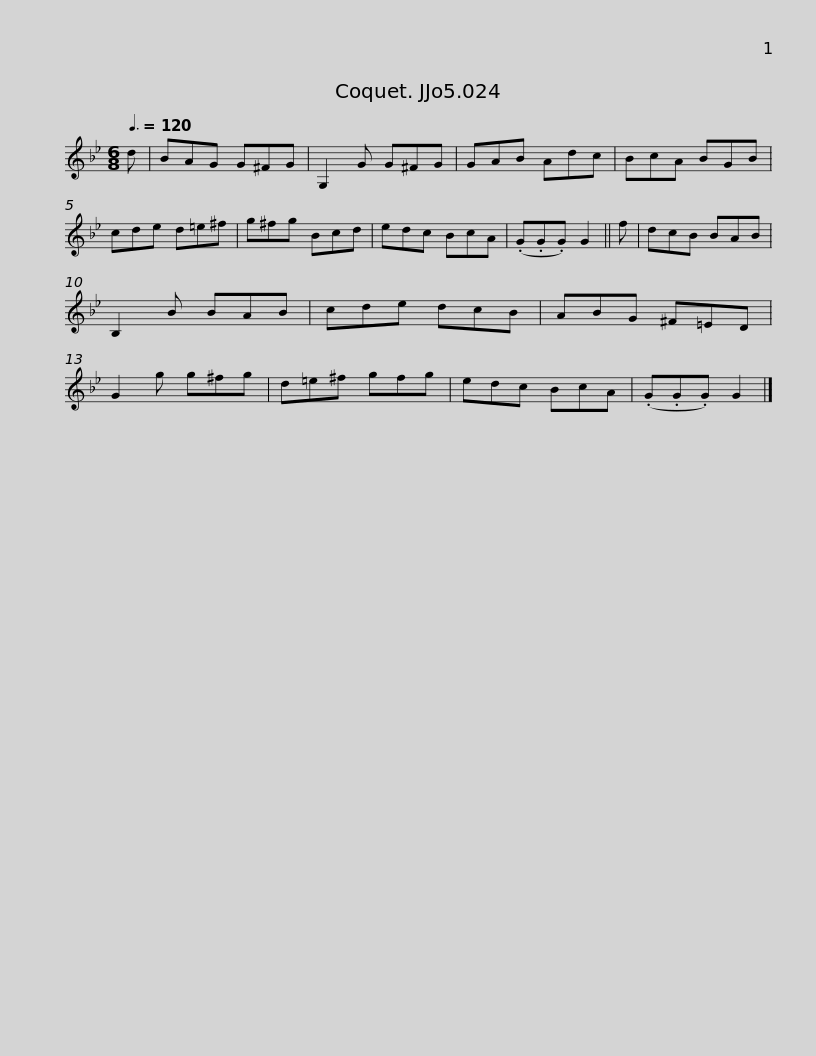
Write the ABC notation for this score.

X:1
L:1/8
Q:3/8=120
M:6/8
I:linebreak $
K:Gmin
V:1 treble
V:1
 d | BAG G^FG | G,2 G G^FG | GAB Adc | BcA BGB | %5
 cde d=e^f | g^fg Bcd |$ edc BcA | (.G.G.G) G2 || f | %10
 dcB BAB | B,2 B BAB | cde dcB | ABG ^F=ED | G2 g g^fg |$ %15
 d=e^f gfg | edc BcA | (.G.G.G) G2 |] %18
